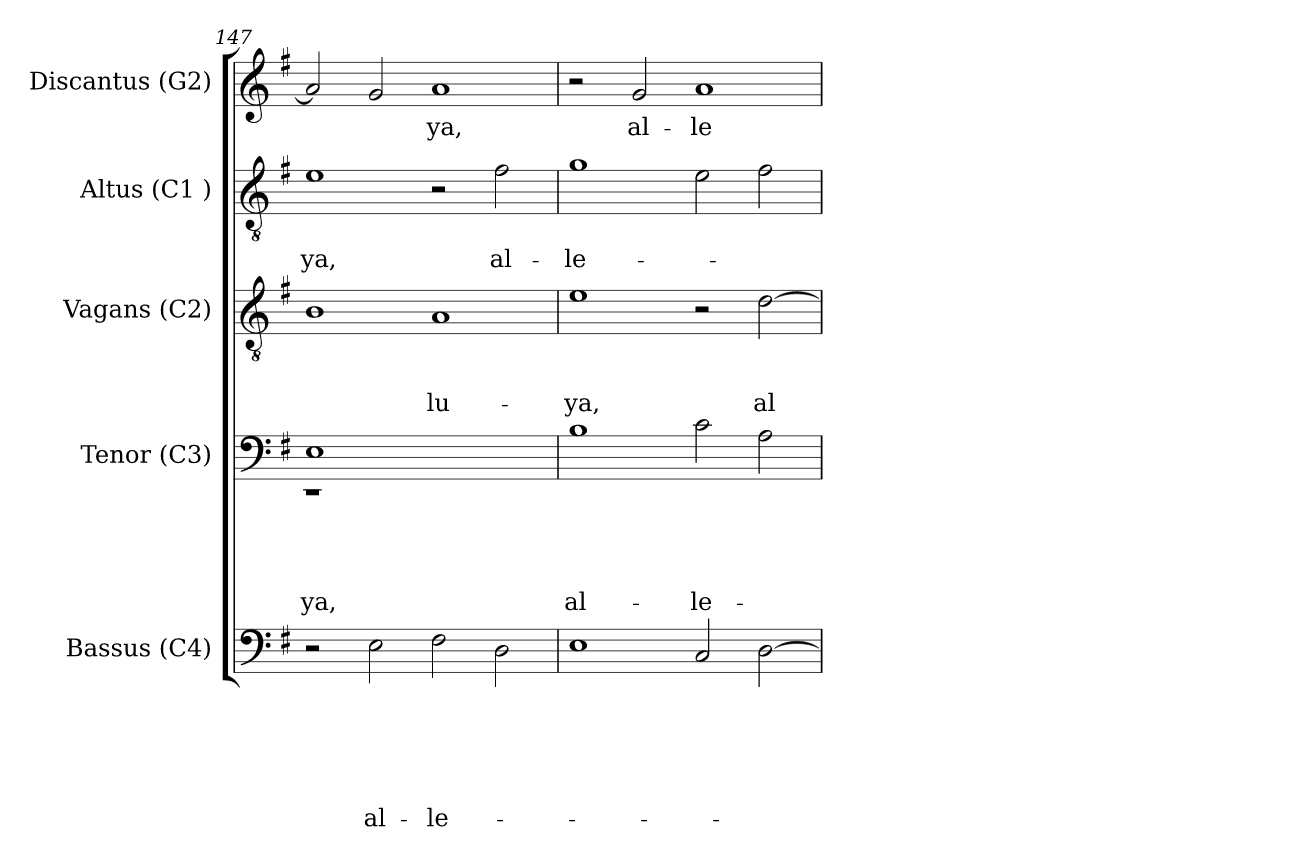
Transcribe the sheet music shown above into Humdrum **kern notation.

**kern	**text	**text	**text	**text	**text	**text	**kern	**text	**text	**text	**text	**text	**kern	**text	**text	**text	**kern	**text	**text	**kern	**text
*part5	*part5	*part5	*part5	*part5	*part5	*part5	*part4	*part4	*part4	*part4	*part4	*part4	*part3	*part3	*part3	*part3	*part2	*part2	*part2	*part1	*part1
*staff5	*staff5	*staff5	*staff5	*staff5	*staff5	*staff5	*staff4	*staff4	*staff4	*staff4	*staff4	*staff4	*staff3	*staff3	*staff3	*staff3	*staff2	*staff2	*staff2	*staff1	*staff1
*I"Bassus (C4)	*	*	*	*	*	*	*I"Tenor (C3)	*	*	*	*	*	*I"Vagans (C2)	*	*	*	*I"Altus (C1 )	*	*	*I"Discantus (G2)	*
*I'B.	*	*	*	*	*	*	*I'T.	*	*	*	*	*	*I'V.	*	*	*	*I'A.	*	*	*I'D.	*
*clefF4	*	*	*	*	*	*	*clefF4	*	*	*	*	*	*clefGv2	*	*	*	*clefGv2	*	*	*clefG2	*
*k[f#]	*	*	*	*	*	*	*k[f#]	*	*	*	*	*	*k[f#]	*	*	*	*k[f#]	*	*	*k[f#]	*
*G:	*	*	*	*	*	*	*G:	*	*	*	*	*	*G:	*	*	*	*G:	*	*	*G:	*
=147	=147	=147	=147	=147	=147	=147	=147	=147	=147	=147	=147	=147	=147	=147	=147	=147	=147	=147	=147	=147	=147
*	*	*	*	*	*	*	*^	*	*	*	*	*	*	*	*	*	*	*	*	*	*
!	!	!	!	!	!	!	!	!LO:N:vis=1	!	!	!	!	!LO:LY:b	!	!	!	!	!	!	!LO:LY:b	!	!
2r	.	.	.	.	.	.	1E	0rEE	.	.	.	.	-ya,	1B	.	.	.	1e	.	-ya,	2a/]	.
!	!	!	!	!	!	!LO:LY:b	!	!	!	!	!	!	!	!	!	!	!	!	!	!	!	!
2E\	.	.	.	.	.	al-	.	.	.	.	.	.	.	.	.	.	.	.	.	.	2g/	.
!	!	!	!	!	!	!LO:LY:b	!	!	!	!	!	!	!	!	!	!	!LO:LY:b	!	!	!	!	!LO:LY:b
2F#\	.	.	.	.	.	-le-	1ryy	.	.	.	.	.	.	1A	.	.	-lu-	2r	.	.	1a	-ya,
!	!	!	!	!	!	!	!	!	!	!	!	!	!	!	!	!	!	!	!	!LO:LY:b	!	!
2D\	.	.	.	.	.	.	.	.	.	.	.	.	.	.	.	.	.	2f#\	.	al-	.	.
*	*	*	*	*	*	*	*v	*v	*	*	*	*	*	*	*	*	*	*	*	*	*	*
!!LO:LB:g=z
=148	=148	=148	=148	=148	=148	=148	=148	=148	=148	=148	=148	=148	=148	=148	=148	=148	=148	=148	=148	=148	=148
!	!	!	!	!	!	!	!	!	!	!	!	!LO:LY:b	!	!	!	!LO:LY:b	!	!	!LO:LY:b	!	!
1E	.	.	.	.	.	.	1B	.	.	.	.	al-	1e	.	.	-ya,	1g	.	-le-	2r	.
!	!	!	!	!	!	!	!	!	!	!	!	!	!	!	!	!	!	!	!	!	!LO:LY:b
.	.	.	.	.	.	.	.	.	.	.	.	.	.	.	.	.	.	.	.	2g/	al-
!	!	!	!	!	!	!	!	!	!	!	!	!LO:LY:b	!	!	!	!	!	!	!	!	!LO:LY:b
2C/	.	.	.	.	.	.	2c\	.	.	.	.	-le-	2r	.	.	.	2e\	.	.	1a	-le-
!	!	!	!	!	!	!	!	!	!	!	!	!	!	!	!	!LO:LY:b	!	!	!	!	!
[>2D\	.	.	.	.	.	.	2A\	.	.	.	.	.	[>2d\	.	.	al-	2f#\	.	.	.	.
=	=	=	=	=	=	=	=	=	=	=	=	=	=	=	=	=	=	=	=	=	=
*-	*-	*-	*-	*-	*-	*-	*-	*-	*-	*-	*-	*-	*-	*-	*-	*-	*-	*-	*-	*-	*-
